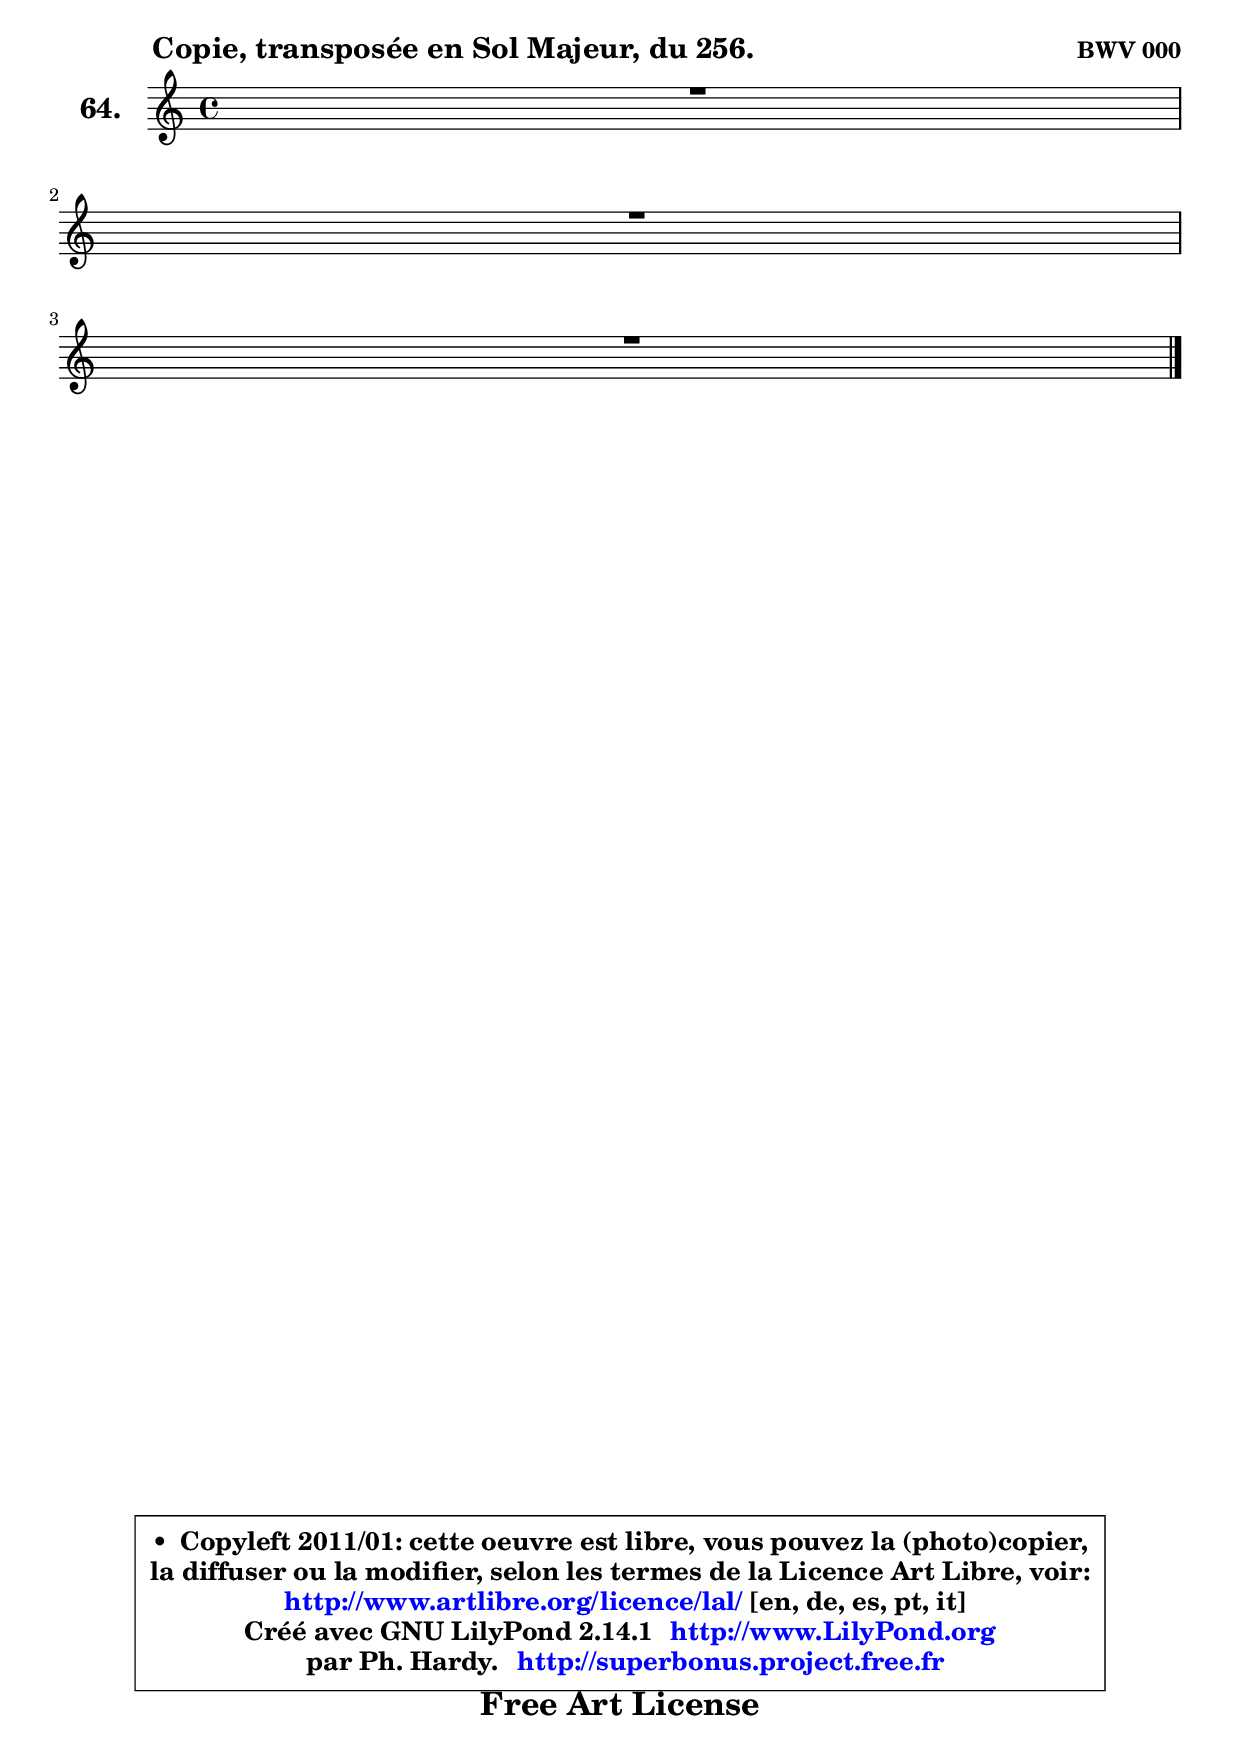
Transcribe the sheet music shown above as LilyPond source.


\version "2.14.1"

    \paper {
%	system-system-spacing #'padding = #0.1
%	score-system-spacing #'padding = #0.1
%	ragged-bottom = ##f
%	ragged-last-bottom = ##f
	}

    \header {
      opus = \markup { \bold "BWV 000" }
      piece = \markup { \hspace #9 \fontsize #2 \bold "Copie, transposée en Sol Majeur, du 256." }
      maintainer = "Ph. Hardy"
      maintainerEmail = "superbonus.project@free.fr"
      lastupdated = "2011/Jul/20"
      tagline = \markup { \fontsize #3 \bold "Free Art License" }
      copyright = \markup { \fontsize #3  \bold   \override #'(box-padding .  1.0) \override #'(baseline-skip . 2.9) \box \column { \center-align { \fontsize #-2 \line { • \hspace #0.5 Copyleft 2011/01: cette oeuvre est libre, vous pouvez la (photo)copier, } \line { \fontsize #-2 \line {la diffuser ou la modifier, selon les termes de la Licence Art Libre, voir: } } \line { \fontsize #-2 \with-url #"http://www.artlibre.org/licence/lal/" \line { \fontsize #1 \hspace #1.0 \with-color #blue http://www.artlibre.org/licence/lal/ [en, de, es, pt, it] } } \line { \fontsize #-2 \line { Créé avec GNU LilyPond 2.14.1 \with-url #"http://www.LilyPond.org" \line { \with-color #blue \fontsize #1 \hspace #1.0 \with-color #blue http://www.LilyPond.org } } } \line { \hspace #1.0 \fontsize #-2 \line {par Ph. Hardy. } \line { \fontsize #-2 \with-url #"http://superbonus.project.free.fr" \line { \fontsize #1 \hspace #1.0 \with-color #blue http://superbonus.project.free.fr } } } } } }

	  }

  guidemidi = {
	\tempo 4 = 78

	}

  upper = {
\displayLilyMusic \transpose c c {
	\time 4/4
	\key c \major
	\clef treble
	\voiceOne
	<< { 
	% SOPRANO
	\set Voice.midiInstrument = "acoustic grand"
	\relative c' {
	R1 |
\break
	R1 |
\break
	R1 |
\break
        \bar "|."
	} % fin de relative
	}

%	\context Voice="1" { \voiceTwo 
%	% ALTO
%	\set Voice.midiInstrument = "acoustic grand"
%	\relative c' {
%	
%        \bar "|."
%	} % fin de relative
%	\oneVoice
%	} >>
 >>
}
	}

    lower = {
\transpose c c {
	\time 4/4
	\key c \major
	\clef bass
	\voiceOne
	<< { 
	% TENOR
	\set Voice.midiInstrument = "acoustic grand"
	\relative c' {
	R1 |
\break
	R1 |
\break
	R1 |
\break
        \bar "|."
	} % fin de relative
	}
	\context Voice="1" { \voiceTwo 
	% BASS
	\set Voice.midiInstrument = "acoustic grand"
	\relative c {
        
        \bar "|."
	} % fin de relative
	\oneVoice
	} >>
}
	}


    \score { 

	\new PianoStaff <<
	\set PianoStaff.instrumentName = \markup { \bold \huge "64." }
	\new Staff = "upper" \upper
%	\new Staff = "lower" \lower
	>>

    \layout {
%	ragged-last = ##f
	   }

         } % fin de score

  \score {
\unfoldRepeats { << \guidemidi \upper >> }
    \midi {
    \context {
     \Staff
      \remove "Staff_performer"
               }

     \context {
      \Voice
       \consists "Staff_performer"
                }

     \context { 
      \Score
      tempoWholesPerMinute = #(ly:make-moment 78 4)
		}
	    }
	}



